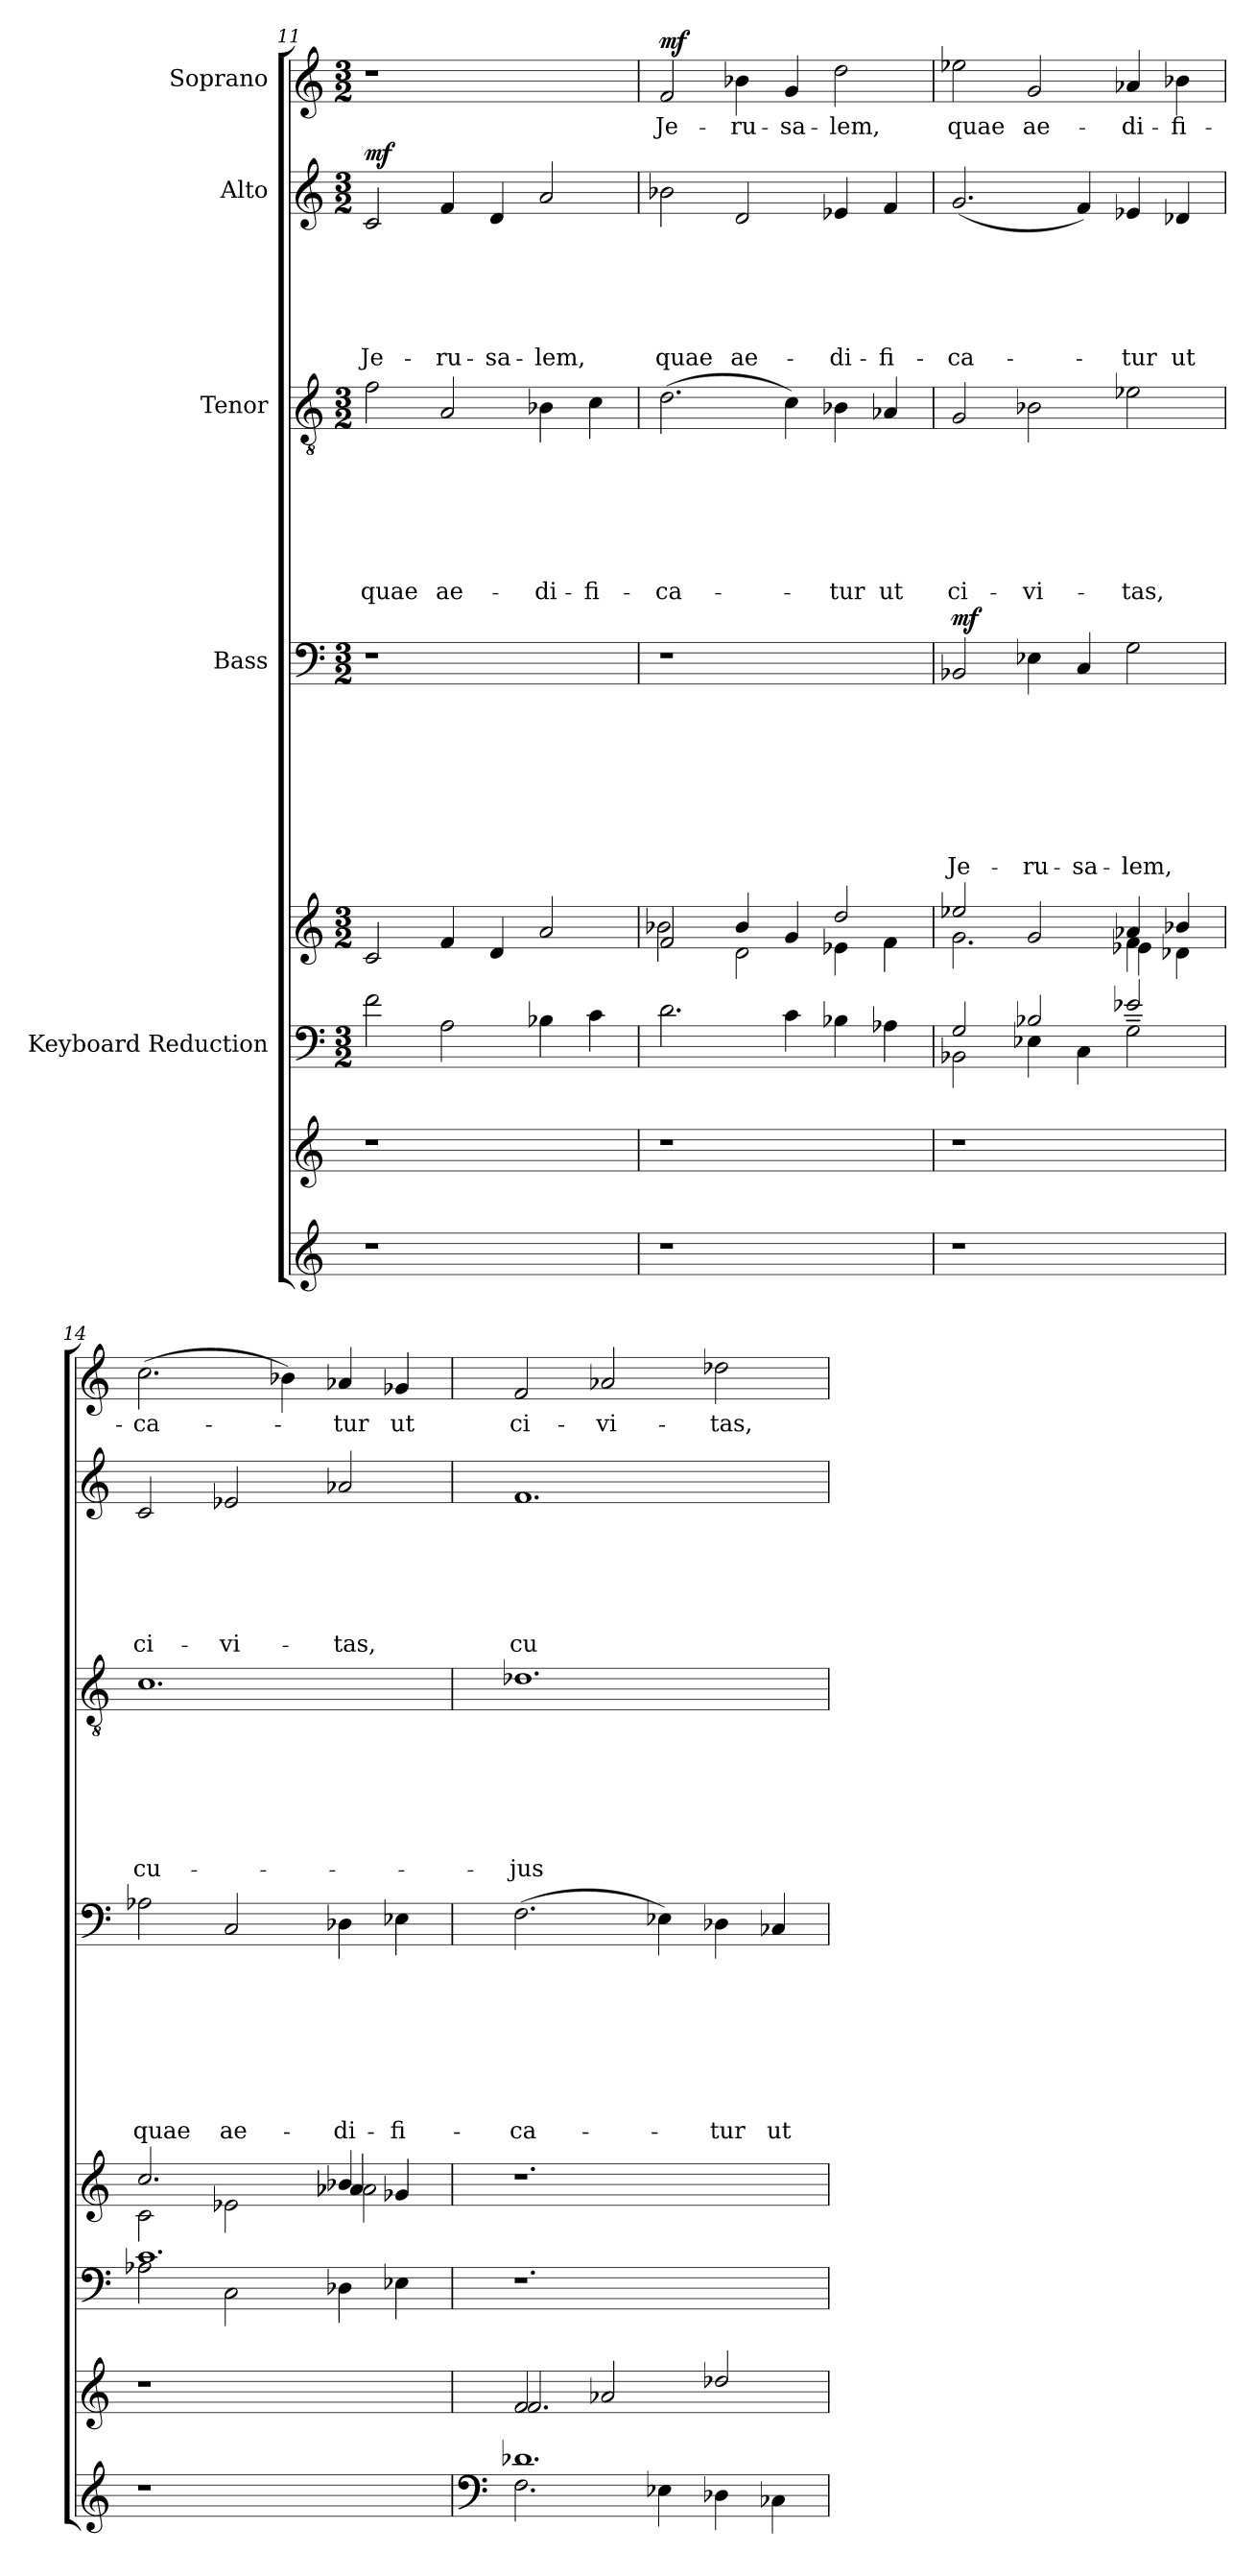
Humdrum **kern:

**kern	**kern	**kern	**kern	**kern	**text	**text	**text	**text	**text	**text	**text	**text	**dynam	**kern	**text	**text	**text	**text	**text	**text	**text	**kern	**text	**text	**text	**text	**text	**text	**dynam	**kern	**text	**dynam
*part7	*part6	*part5	*part5	*part4	*part4	*part4	*part4	*part4	*part4	*part4	*part4	*part4	*part4	*part3	*part3	*part3	*part3	*part3	*part3	*part3	*part3	*part2	*part2	*part2	*part2	*part2	*part2	*part2	*part2	*part1	*part1	*part1
*staff8	*staff7	*staff6	*staff5	*staff4	*staff4	*staff4	*staff4	*staff4	*staff4	*staff4	*staff4	*staff4	*staff4	*staff3	*staff3	*staff3	*staff3	*staff3	*staff3	*staff3	*staff3	*staff2	*staff2	*staff2	*staff2	*staff2	*staff2	*staff2	*staff2	*staff1	*staff1	*staff1
*	*	*I"Keyboard Reduction	*	*I"Bass	*	*	*	*	*	*	*	*	*	*I"Tenor	*	*	*	*	*	*	*	*I"Alto	*	*	*	*	*	*	*	*I"Soprano	*	*
*clefG2	*clefG2	*clefF4	*clefG2	*clefF4	*	*	*	*	*	*	*	*	*	*clefGv2	*	*	*	*	*	*	*	*clefG2	*	*	*	*	*	*	*	*clefG2	*	*
*k[]	*k[]	*k[]	*k[]	*k[]	*	*	*	*	*	*	*	*	*	*k[]	*	*	*	*	*	*	*	*k[]	*	*	*	*	*	*	*	*k[]	*	*
*C:	*C:	*C:	*C:	*C:	*	*	*	*	*	*	*	*	*	*C:	*	*	*	*	*	*	*	*C:	*	*	*	*	*	*	*	*C:	*	*
*	*	*M3/2	*M3/2	*M3/2	*	*	*	*	*	*	*	*	*	*M3/2	*	*	*	*	*	*	*	*M3/2	*	*	*	*	*	*	*	*M3/2	*	*
=11	=11	=11	=11	=11	=11	=11	=11	=11	=11	=11	=11	=11	=11	=11	=11	=11	=11	=11	=11	=11	=11	=11	=11	=11	=11	=11	=11	=11	=11	=11	=11	=11
!	!	!	!	!LO:N:vis=1	!	!	!	!	!	!	!	!	!	!	!	!	!	!	!	!	!LO:LY:b	!	!	!	!	!	!	!LO:LY:b	!LO:DY:a	!LO:N:vis=1	!	!
1r	1r	2f\	2c/	1.r	.	.	.	.	.	.	.	.	.	2f\	.	.	.	.	.	.	quae	2c/	.	.	.	.	.	Je-	mf	1.r	.	.
!	!	!	!	!	!	!	!	!	!	!	!	!	!	!	!	!	!	!	!	!	!LO:LY:b	!	!	!	!	!	!	!LO:LY:b	!	!	!	!
.	.	2A\	4f/	.	.	.	.	.	.	.	.	.	.	2A/	.	.	.	.	.	.	ae-	4f/	.	.	.	.	.	-ru-	.	.	.	.
!	!	!	!	!	!	!	!	!	!	!	!	!	!	!	!	!	!	!	!	!	!	!	!	!	!	!	!	!LO:LY:b	!	!	!	!
.	.	.	4d/	.	.	.	.	.	.	.	.	.	.	.	.	.	.	.	.	.	.	4d/	.	.	.	.	.	-sa-	.	.	.	.
!	!	!	!	!	!	!	!	!	!	!	!	!	!	!	!	!	!	!	!	!	!LO:LY:b	!	!	!	!	!	!	!LO:LY:b	!	!	!	!
2ryy	2ryy	4B-X\	2a/	.	.	.	.	.	.	.	.	.	.	4B-X\	.	.	.	.	.	.	-di-	2a/	.	.	.	.	.	-lem,	.	.	.	.
!	!	!	!	!	!	!	!	!	!	!	!	!	!	!	!	!	!	!	!	!	!LO:LY:b	!	!	!	!	!	!	!	!	!	!	!
.	.	4c\	.	.	.	.	.	.	.	.	.	.	.	4c\	.	.	.	.	.	.	-fi-	.	.	.	.	.	.	.	.	.	.	.
=12	=12	=12	=12	=12	=12	=12	=12	=12	=12	=12	=12	=12	=12	=12	=12	=12	=12	=12	=12	=12	=12	=12	=12	=12	=12	=12	=12	=12	=12	=12	=12	=12
*	*	*	*^	*	*	*	*	*	*	*	*	*	*	*	*	*	*	*	*	*	*	*	*	*	*	*	*	*	*	*	*	*
!	!	!	!	!	!LO:N:vis=1	!	!	!	!	!	!	!	!	!	!	!	!	!	!	!	!	!LO:LY:b	!	!	!	!	!	!	!LO:LY:b	!	!	!LO:LY:b	!LO:DY:a
1r	1r	2.d\	2f/	2b-X\	1.r	.	.	.	.	.	.	.	.	.	(>2.d\	.	.	.	.	.	.	-ca-	2b-X\	.	.	.	.	.	quae	.	2f/	Je-	mf
!	!	!	!	!	!	!	!	!	!	!	!	!	!	!	!	!	!	!	!	!	!	!	!	!	!	!	!	!	!LO:LY:b	!	!	!LO:LY:b	!
.	.	.	4b-/	2d\	.	.	.	.	.	.	.	.	.	.	.	.	.	.	.	.	.	.	2d/	.	.	.	.	.	ae-	.	4b-X\	-ru-	.
!	!	!	!	!	!	!	!	!	!	!	!	!	!	!	!	!	!	!	!	!	!	!	!	!	!	!	!	!	!	!	!	!LO:LY:b	!
.	.	4c\	4g/	.	.	.	.	.	.	.	.	.	.	.	4c\)	.	.	.	.	.	.	.	.	.	.	.	.	.	.	.	4g/	-sa-	.
!	!	!	!	!	!	!	!	!	!	!	!	!	!	!	!	!	!	!	!	!	!	!LO:LY:b	!	!	!	!	!	!	!LO:LY:b	!	!	!LO:LY:b	!
2ryy	2ryy	4B-X\	2dd/	4e-X\	.	.	.	.	.	.	.	.	.	.	4B-X\	.	.	.	.	.	.	-tur	4e-X/	.	.	.	.	.	-di-	.	2dd\	-lem,	.
!	!	!	!	!	!	!	!	!	!	!	!	!	!	!	!	!	!	!	!	!	!	!LO:LY:b	!	!	!	!	!	!	!LO:LY:b	!	!	!	!
.	.	4A-X\	.	4f\	.	.	.	.	.	.	.	.	.	.	4A-X/	.	.	.	.	.	.	ut	4f/	.	.	.	.	.	-fi-	.	.	.	.
=13	=13	=13	=13	=13	=13	=13	=13	=13	=13	=13	=13	=13	=13	=13	=13	=13	=13	=13	=13	=13	=13	=13	=13	=13	=13	=13	=13	=13	=13	=13	=13	=13	=13
*	*	*^	*^	*^	*	*	*	*	*	*	*	*	*	*	*	*	*	*	*	*	*	*	*	*	*	*	*	*	*	*	*	*	*
!	!	!	!	!	!	!	!	!	!	!	!	!	!	!	!	!LO:LY:b	!LO:DY:a	!	!	!	!	!	!	!	!LO:LY:b	!	!	!	!	!	!	!LO:LY:b	!	!	!LO:LY:b	!
1r	1r	2BB-X\	2G/	2ee-X/	2.g\	1ryy	1ryy	2BB-X/	.	.	.	.	.	.	.	Je-	mf	2G/	.	.	.	.	.	.	ci-	(<2.g/	.	.	.	.	.	-ca-	.	2ee-X\	quae	.
!	!	!	!	!	!	!	!	!	!	!	!	!	!	!	!	!LO:LY:b	!	!	!	!	!	!	!	!	!LO:LY:b	!	!	!	!	!	!	!	!	!	!LO:LY:b	!
.	.	2B-X/	4E-X\	2g/	.	.	.	4E-X\	.	.	.	.	.	.	.	-ru-	.	2B-X\	.	.	.	.	.	.	-vi-	.	.	.	.	.	.	.	.	2g/	ae-	.
!	!	!	!	!	!	!	!	!	!	!	!	!	!	!	!	!LO:LY:b	!	!	!	!	!	!	!	!	!	!	!	!	!	!	!	!	!	!	!	!
.	.	.	4C\	.	2.ryy	.	.	4C/	.	.	.	.	.	.	.	-sa-	.	.	.	.	.	.	.	.	.	4f/)	.	.	.	.	.	.	.	.	.	.
!	!	!	!	!	!	!	!	!	!	!	!	!	!	!	!	!LO:LY:b	!	!	!	!	!	!	!	!	!LO:LY:b	!	!	!	!	!	!	!LO:LY:b	!	!	!LO:LY:b	!
2ryy	2ryy	2G~<\	2e-X/	4f\	.	4e-X\	4a-X/	2G\	.	.	.	.	.	.	.	-lem,	.	2e-X\	.	.	.	.	.	.	-tas,	4e-X/	.	.	.	.	.	-tur	.	4a-X/	-di-	.
!	!	!	!	!	!	!	!	!	!	!	!	!	!	!	!	!	!	!	!	!	!	!	!	!	!	!	!	!	!	!	!	!LO:LY:b	!	!	!LO:LY:b	!
.	.	.	.	4b-X/	.	4ryy	4d-X\	.	.	.	.	.	.	.	.	.	.	.	.	.	.	.	.	.	.	4d-X/	.	.	.	.	.	ut	.	4b-X\	-fi-	.
=14	=14	=14	=14	=14	=14	=14	=14	=14	=14	=14	=14	=14	=14	=14	=14	=14	=14	=14	=14	=14	=14	=14	=14	=14	=14	=14	=14	=14	=14	=14	=14	=14	=14	=14	=14	=14
!	!	!	!	!	!	!	!	!	!	!	!	!	!	!	!	!LO:LY:b	!	!	!	!	!	!	!	!	!LO:LY:b	!	!	!	!	!	!	!LO:LY:b	!	!	!LO:LY:b	!
1r	1r	1.c	2A-X\	2c\	2.cc/	1ryy	1ryy	2A-X\	.	.	.	.	.	.	.	quae	.	1.c	.	.	.	.	.	.	cu-	2c/	.	.	.	.	.	ci-	.	(>2.cc\	-ca-	.
!	!	!	!	!	!	!	!	!	!	!	!	!	!	!	!	!LO:LY:b	!	!	!	!	!	!	!	!	!	!	!	!	!	!	!	!LO:LY:b	!	!	!	!
.	.	.	2C\	2e-X\	.	.	.	2C/	.	.	.	.	.	.	.	ae-	.	.	.	.	.	.	.	.	.	2e-X/	.	.	.	.	.	-vi-	.	.	.	.
.	.	.	.	.	2.ryy	.	.	.	.	.	.	.	.	.	.	.	.	.	.	.	.	.	.	.	.	.	.	.	.	.	.	.	.	4b-X\)	.	.
!	!	!	!	!	!	!	!	!	!	!	!	!	!	!	!	!LO:LY:b	!	!	!	!	!	!	!	!	!	!	!	!	!	!	!	!LO:LY:b	!	!	!LO:LY:b	!
2ryy	2ryy	.	4D-X\	4b-X/	.	4a-X/	2a-\	4D-X\	.	.	.	.	.	.	.	-di-	.	.	.	.	.	.	.	.	.	2a-X/	.	.	.	.	.	-tas,	.	4a-X/	-tur	.
!	!	!	!	!	!	!	!	!	!	!	!	!	!	!	!	!LO:LY:b	!	!	!	!	!	!	!	!	!	!	!	!	!	!	!	!	!	!	!LO:LY:b	!
.	.	.	4E-X\	4g-X/	.	4ryy	.	4E-X\	.	.	.	.	.	.	.	-fi-	.	.	.	.	.	.	.	.	.	.	.	.	.	.	.	.	.	4g-X/	ut	.
*	*	*v	*v	*	*	*	*	*	*	*	*	*	*	*	*	*	*	*	*	*	*	*	*	*	*	*	*	*	*	*	*	*	*	*	*	*
*	*	*	*v	*v	*v	*v	*	*	*	*	*	*	*	*	*	*	*	*	*	*	*	*	*	*	*	*	*	*	*	*	*	*	*	*	*
!!LO:LB:g=z
=15	=15	=15	=15	=15	=15	=15	=15	=15	=15	=15	=15	=15	=15	=15	=15	=15	=15	=15	=15	=15	=15	=15	=15	=15	=15	=15	=15	=15	=15	=15	=15	=15
*clefF4	*	*	*	*	*	*	*	*	*	*	*	*	*	*	*	*	*	*	*	*	*	*	*	*	*	*	*	*	*	*	*	*
*^	*^	*^	*^	*	*	*	*	*	*	*	*	*	*	*	*	*	*	*	*	*	*	*	*	*	*	*	*	*	*	*	*	*
*	*	*	*	*	*	*	*^	*	*	*	*	*	*	*	*	*	*	*	*	*	*	*	*	*	*	*	*	*	*	*	*	*	*	*	*	*
!	!	!	!	!	!	!	!	!	!	!	!	!	!	!	!	!	!LO:LY:b	!	!	!	!	!	!	!	!	!LO:LY:b	!	!	!	!	!	!	!LO:LY:b	!	!	!LO:LY:b	!
*	*	*	*	*v	*v	*	*	*	*	*	*	*	*	*	*	*	*	*	*	*	*	*	*	*	*	*	*	*	*	*	*	*	*	*	*	*	*
*	*	*	*	*	*v	*v	*v	*	*	*	*	*	*	*	*	*	*	*	*	*	*	*	*	*	*	*	*	*	*	*	*	*	*	*	*	*
1.d-X	2.F\	2f/	2.f/	1.r	1.r	(>2.F\	.	.	.	.	.	.	.	-ca-	.	1.d-X	.	.	.	.	.	.	-jus	1.f	.	.	.	.	.	cu-	.	2f/	ci-	.
!	!	!	!	!	!	!	!	!	!	!	!	!	!	!	!	!	!	!	!	!	!	!	!	!	!	!	!	!	!	!	!	!	!LO:LY:b	!
.	.	2a-X/	.	.	.	.	.	.	.	.	.	.	.	.	.	.	.	.	.	.	.	.	.	.	.	.	.	.	.	.	.	2a-X/	-vi-	.
.	4E-X\	.	2.ryy	.	.	4E-X\)	.	.	.	.	.	.	.	.	.	.	.	.	.	.	.	.	.	.	.	.	.	.	.	.	.	.	.	.
!	!	!	!	!	!	!	!	!	!	!	!	!	!	!LO:LY:b	!	!	!	!	!	!	!	!	!	!	!	!	!	!	!	!	!	!	!LO:LY:b	!
.	4D-X\	2dd-X/	.	.	.	4D-X\	.	.	.	.	.	.	.	-tur	.	.	.	.	.	.	.	.	.	.	.	.	.	.	.	.	.	2dd-X\	-tas,	.
!	!	!	!	!	!	!	!	!	!	!	!	!	!	!LO:LY:b	!	!	!	!	!	!	!	!	!	!	!	!	!	!	!	!	!	!	!	!
.	4C-X\	.	.	.	.	4C-X/	.	.	.	.	.	.	.	ut	.	.	.	.	.	.	.	.	.	.	.	.	.	.	.	.	.	.	.	.
*v	*v	*	*	*	*	*	*	*	*	*	*	*	*	*	*	*	*	*	*	*	*	*	*	*	*	*	*	*	*	*	*	*	*	*
*	*v	*v	*	*	*	*	*	*	*	*	*	*	*	*	*	*	*	*	*	*	*	*	*	*	*	*	*	*	*	*	*	*	*
=	=	=	=	=	=	=	=	=	=	=	=	=	=	=	=	=	=	=	=	=	=	=	=	=	=	=	=	=	=	=	=	=
*-	*-	*-	*-	*-	*-	*-	*-	*-	*-	*-	*-	*-	*-	*-	*-	*-	*-	*-	*-	*-	*-	*-	*-	*-	*-	*-	*-	*-	*-	*-	*-	*-
